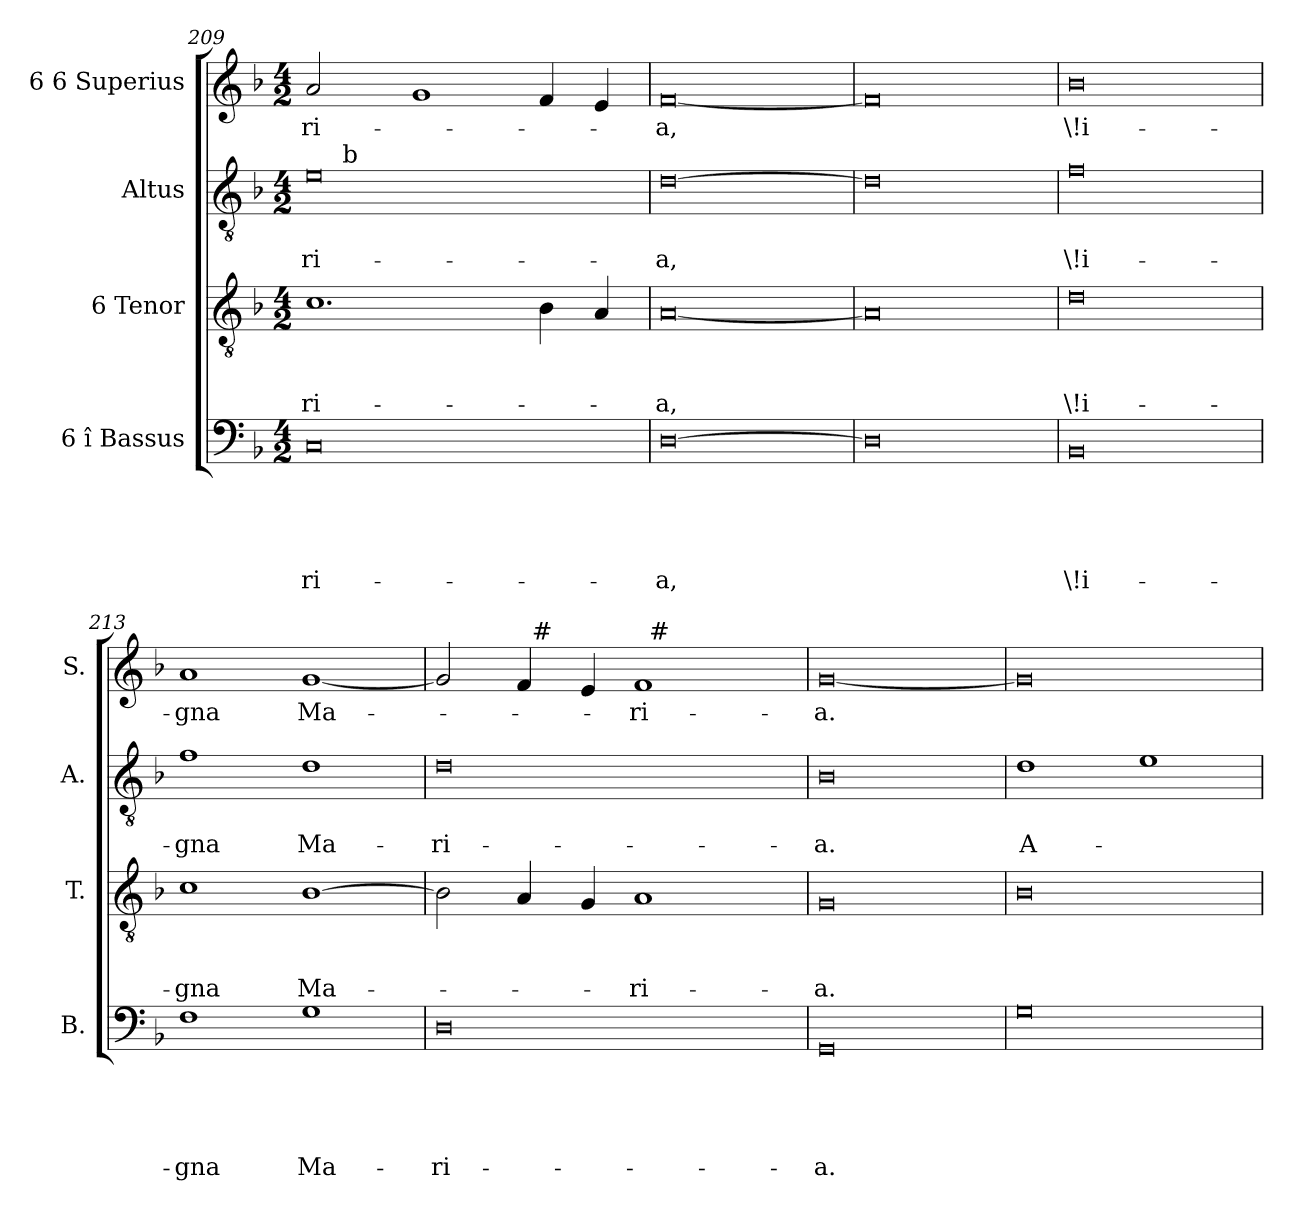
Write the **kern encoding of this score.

**kern	**text	**text	**text	**text	**text	**kern	**text	**text	**text	**kern	**text	**text	**kern	**text
*part4	*part4	*part4	*part4	*part4	*part4	*part3	*part3	*part3	*part3	*part2	*part2	*part2	*part1	*part1
*staff4	*staff4	*staff4	*staff4	*staff4	*staff4	*staff3	*staff3	*staff3	*staff3	*staff2	*staff2	*staff2	*staff1	*staff1
*I"6 î Bassus	*	*	*	*	*	*I"6 Tenor	*	*	*	*I"Altus	*	*	*I"6 6 Superius	*
*I'B.	*	*	*	*	*	*I'T.	*	*	*	*I'A.	*	*	*I'S.	*
*clefF4	*	*	*	*	*	*clefGv2	*	*	*	*clefGv2	*	*	*clefG2	*
*k[b-]	*	*	*	*	*	*k[b-]	*	*	*	*k[b-]	*	*	*k[b-]	*
*F:	*	*	*	*	*	*F:	*	*	*	*F:	*	*	*F:	*
*M4/2	*	*	*	*	*	*M4/2	*	*	*	*M4/2	*	*	*M4/2	*
=209	=209	=209	=209	=209	=209	=209	=209	=209	=209	=209	=209	=209	=209	=209
!	!	!	!	!	!LO:LY:b:rj	!	!	!	!LO:LY:b	!	!	!LO:LY:b:rj	!	!LO:LY:b
*	*	*	*	*	*	*	*	*	*	*^	*	*	*	*
0C	.	.	.	.	-ri-	1.c	.	.	-ri-	0e	8ryy	.	-ri-	2a/	-ri-
!	!	!	!	!	!	!	!	!	!	!	!LO:TX:a:t=b	!	!	!	!
.	.	.	.	.	.	.	.	.	.	.	1...ryy	.	.	.	.
.	.	.	.	.	.	.	.	.	.	.	.	.	.	1g	.
.	.	.	.	.	.	4B-\	.	.	.	.	.	.	.	4f/	.
.	.	.	.	.	.	4A/	.	.	.	.	.	.	.	4e/	.
=210	=210	=210	=210	=210	=210	=210	=210	=210	=210	=210	=210	=210	=210	=210	=210
!	!	!	!	!	!LO:LY:b:rj	!	!	!	!LO:LY:b:rj	!	!	!	!LO:LY:b:rj	!	!LO:LY:b:rj
*	*	*	*	*	*	*	*	*	*	*v	*v	*	*	*	*
[>0D	.	.	.	.	-a,	[<0A	.	.	-a,	[>0d	.	-a,	[<0f	-a,
=211	=211	=211	=211	=211	=211	=211	=211	=211	=211	=211	=211	=211	=211	=211
0D]	.	.	.	.	.	0A]	.	.	.	0d]	.	.	0f]	.
=212	=212	=212	=212	=212	=212	=212	=212	=212	=212	=212	=212	=212	=212	=212
!	!	!	!	!	!LO:LY:b	!	!	!	!LO:LY:b	!	!	!LO:LY:b	!	!LO:LY:b
0BB-	.	.	.	.	\!i-	0d	.	.	\!i-	0f	.	\!i-	0b-	\!i-
!!LO:LB:g=z
=213	=213	=213	=213	=213	=213	=213	=213	=213	=213	=213	=213	=213	=213	=213
!	!	!	!	!	!LO:LY:b	!	!	!	!LO:LY:b	!	!	!LO:LY:b	!	!LO:LY:b
1F	.	.	.	.	-gna	1c	.	.	-gna	1f	.	-gna	1a	-gna
!	!	!	!	!	!LO:LY:b	!	!	!	!LO:LY:b	!	!	!LO:LY:b	!	!LO:LY:b
1G	.	.	.	.	Ma-	[>1B-	.	.	Ma-	1d	.	Ma-	[<1g	Ma-
=214	=214	=214	=214	=214	=214	=214	=214	=214	=214	=214	=214	=214	=214	=214
!	!	!	!	!	!LO:LY:b:rj	!	!	!	!	!	!	!LO:LY:b:rj	!	!
*	*	*	*	*	*	*	*	*	*	*	*	*	*^	*
*	*	*	*	*	*	*	*	*	*	*	*	*	*	*^	*
0D	.	.	.	.	-ri-	2B-\]	.	.	.	0d	.	-ri-	2g/]	2ryy	1ryy	.
.	.	.	.	.	.	4A/	.	.	.	.	.	.	4f/	32ryy	.	.
!	!	!	!	!	!	!	!	!	!	!	!	!	!	!LO:TX:a:t=#	!	!
.	.	.	.	.	.	.	.	.	.	.	.	.	.	1ryy	.	.
.	.	.	.	.	.	4G/	.	.	.	.	.	.	4e/	.	.	.
!	!	!	!	!	!	!	!	!	!LO:LY:b	!	!	!	!	!	!	!LO:LY:b
.	.	.	.	.	.	1A	.	.	-ri-	.	.	.	1f	.	32ryy	-ri-
!	!	!	!	!	!	!	!	!	!	!	!	!	!	!	!LO:TX:a:t=#	!
.	.	.	.	.	.	.	.	.	.	.	.	.	.	.	2ryy	.
.	.	.	.	.	.	.	.	.	.	.	.	.	.	4...ryy	4...ryy	.
=215	=215	=215	=215	=215	=215	=215	=215	=215	=215	=215	=215	=215	=215	=215	=215	=215
!	!	!	!	!	!LO:LY:b:rj	!	!	!	!LO:LY:b:rj	!	!	!LO:LY:b	!	!	!	!LO:LY:b:rj
*	*	*	*	*	*	*	*	*	*	*	*	*	*v	*v	*v	*
0GG	.	.	.	.	-a.	0G	.	.	-a.	0B-	.	-a.	[<0g	-a.
=216	=216	=216	=216	=216	=216	=216	=216	=216	=216	=216	=216	=216	=216	=216
!	!	!	!	!	!	!	!	!	!	!	!	!LO:LY:b	!	!
0G	.	.	.	.	.	0B-	.	.	.	1d	.	A-	0g]	.
.	.	.	.	.	.	.	.	.	.	1e	.	.	.	.
=	=	=	=	=	=	=	=	=	=	=	=	=	=	=
*-	*-	*-	*-	*-	*-	*-	*-	*-	*-	*-	*-	*-	*-	*-
